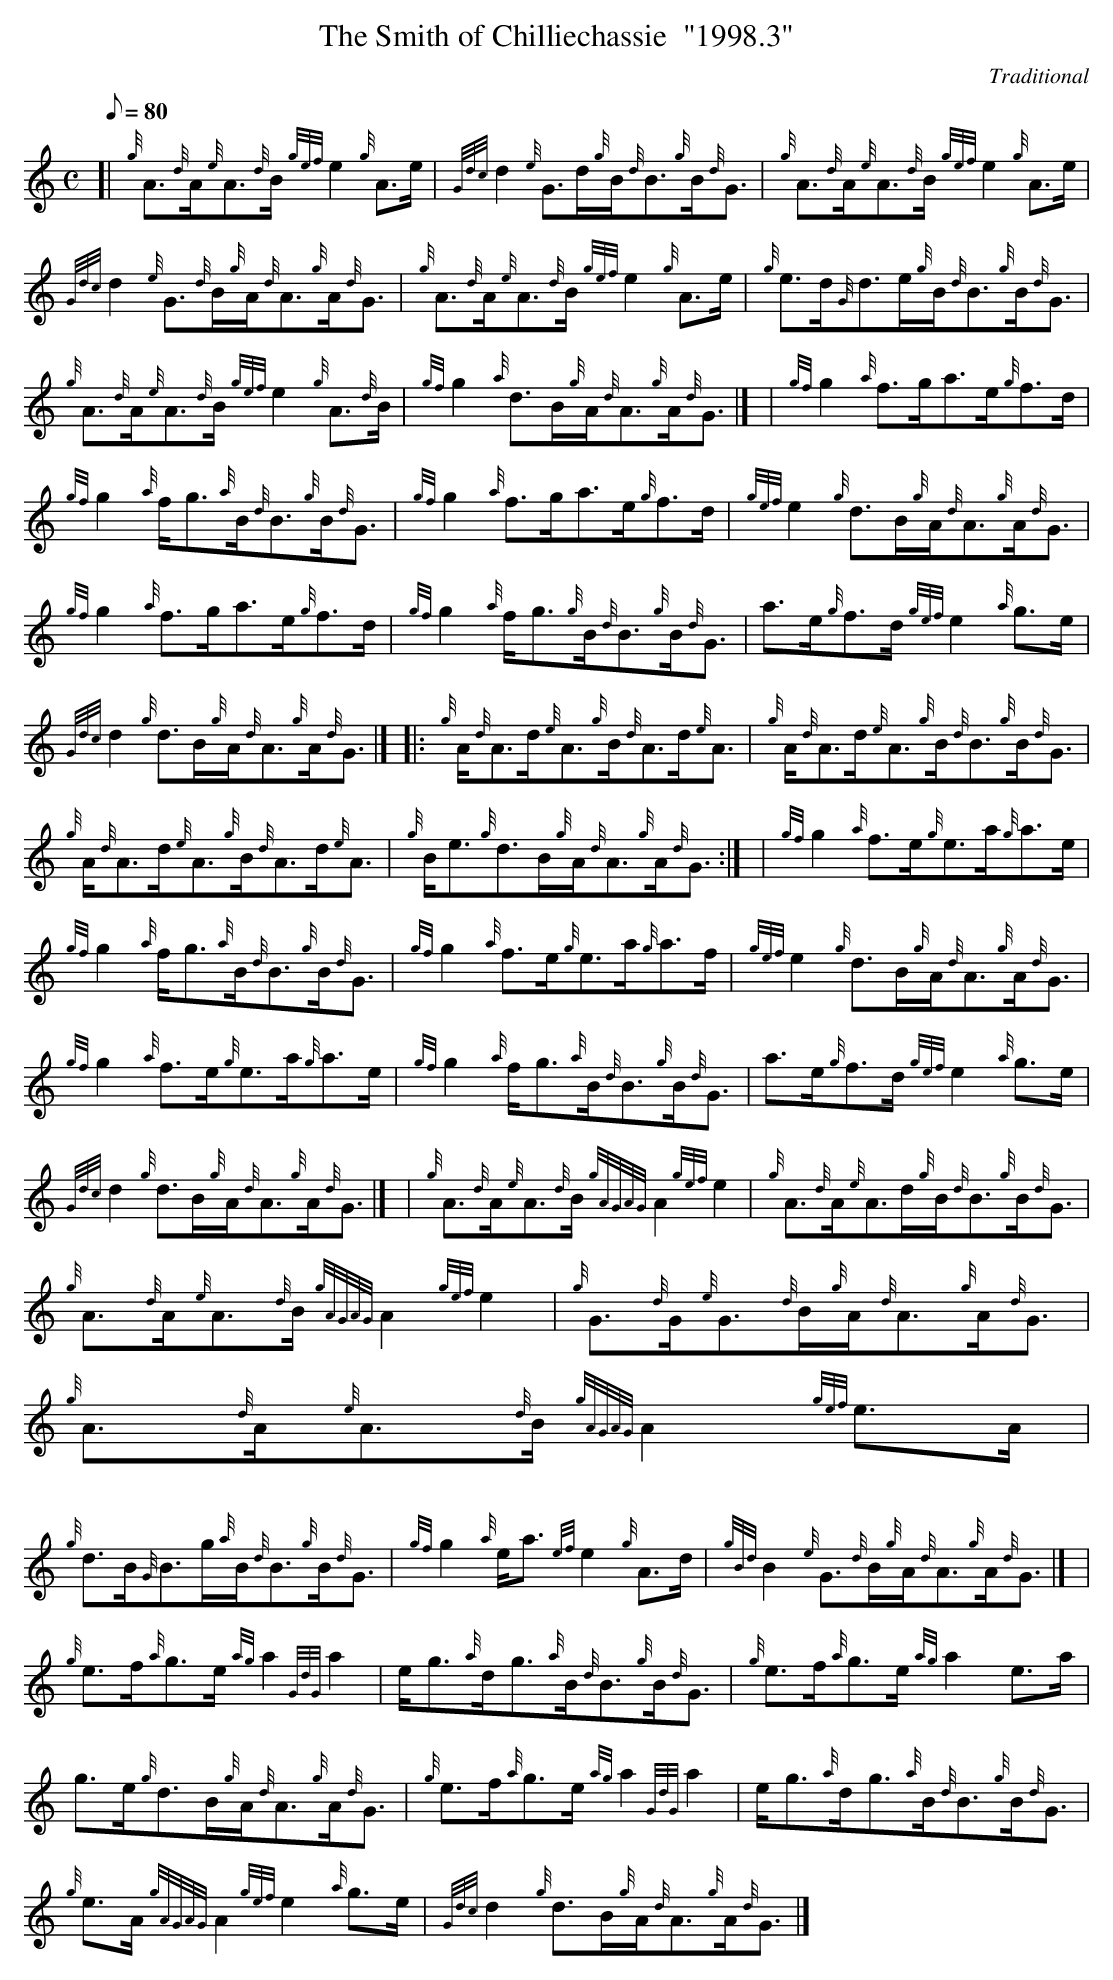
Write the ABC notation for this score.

X:1
T:The Smith of Chilliechassie  "1998.3"
M:C
L:1/8
Q:80
C:Traditional
K:HP
[| {g}A3/2{d}A/2{e}A3/2{d}B/2{gef}e2{g}A3/2e/2 | \
{Gdc}d2{e}G3/2d/2{g}B/2{d}B3/2{g}B/2{d}G3/2 | \
{g}A3/2{d}A/2{e}A3/2{d}B/2{gef}e2{g}A3/2e/2 |
{Gdc}d2{e}G3/2{d}B/2{g}A/2{d}A3/2{g}A/2{d}G3/2 | \
{g}A3/2{d}A/2{e}A3/2{d}B/2{gef}e2{g}A3/2e/2 | \
{g}e3/2d/2{G}d3/2e/2{g}B/2{d}B3/2{g}B/2{d}G3/2 |
{g}A3/2{d}A/2{e}A3/2{d}B/2{gef}e2{g}A3/2{d}B/2 | \
{gf}g2{a}d3/2B/2{g}A/2{d}A3/2{g}A/2{d}G3/2|] [ | \
{gf}g2{a}f3/2g/2a3/2e/2{g}f3/2d/2 |
{gf}g2{a}f/2g3/2{a}B/2{d}B3/2{g}B/2{d}G3/2 | \
{gf}g2{a}f3/2g/2a3/2e/2{g}f3/2d/2 | \
{gef}e2{g}d3/2B/2{g}A/2{d}A3/2{g}A/2{d}G3/2 |
{gf}g2{a}f3/2g/2a3/2e/2{g}f3/2d/2 | \
{gf}g2{a}f/2g3/2{g}B/2{d}B3/2{g}B/2{d}G3/2 | \
a3/2e/2{g}f3/2d/2{gef}e2{a}g3/2e/2 |
{Gdc}d2{g}d3/2B/2{g}A/2{d}A3/2{g}A/2{d}G3/2|]  |: \
{g}A/2{d}A3/2d/2{e}A3/2{g}B/2{d}A3/2d/2{e}A3/2 | \
{g}A/2{d}A3/2d/2{e}A3/2{g}B/2{d}B3/2{g}B/2{d}G3/2 |
{g}A/2{d}A3/2d/2{e}A3/2{g}B/2{d}A3/2d/2{e}A3/2 | \
{g}B/2e3/2{g}d3/2B/2{g}A/2{d}A3/2{g}A/2{d}G3/2:| [ | \
{gf}g2{a}f3/2e/2{g}e3/2a/2{g}a3/2e/2 |
{gf}g2{a}f/2g3/2{a}B/2{d}B3/2{g}B/2{d}G3/2 | \
{gf}g2{a}f3/2e/2{g}e3/2a/2{g}a3/2f/2 | \
{gef}e2{g}d3/2B/2{g}A/2{d}A3/2{g}A/2{d}G3/2 |
{gf}g2{a}f3/2e/2{g}e3/2a/2{g}a3/2e/2 | \
{gf}g2{a}f/2g3/2{a}B/2{d}B3/2{g}B/2{d}G3/2 | \
a3/2e/2{g}f3/2d/2{gef}e2{a}g3/2e/2 |
{Gdc}d2{g}d3/2B/2{g}A/2{d}A3/2{g}A/2{d}G3/2|] [ | \
{g}A3/2{d}A/2{e}A3/2{d}B/2{gAGAG}A2{gef}e2 | \
{g}A3/2{d}A/2{e}A3/2d/2{g}B/2{d}B3/2{g}B/2{d}G3/2 |
{g}A3/2{d}A/2{e}A3/2{d}B/2{gAGAG}A2{gef}e2 | \
{g}G3/2{d}G/2{e}G3/2{d}B/2{g}A/2{d}A3/2{g}A/2{d}G3/2 | \
{g}A3/2{d}A/2{e}A3/2{d}B/2{gAGAG}A2{gef}e3/2A/2 |
{g}d3/2B/2{G}B3/2g/2{a}B/2{d}B3/2{g}B/2{d}G3/2 | \
{gf}g2{a}e/2a3/2{ef}e2{g}A3/2d/2 | \
{gBd}B2{e}G3/2{d}B/2{g}A/2{d}A3/2{g}A/2{d}G3/2|] [ |
{g}e3/2f/2{a}g3/2e/2{ag}a2{GdG}a2 | \
e/2g3/2{a}d/2g3/2{a}B/2{d}B3/2{g}B/2{d}G3/2 | \
{g}e3/2f/2{a}g3/2e/2{ag}a2e3/2a/2 |
g3/2e/2{g}d3/2B/2{g}A/2{d}A3/2{g}A/2{d}G3/2 | \
{g}e3/2f/2{a}g3/2e/2{ag}a2{GdG}a2 | \
e/2g3/2{a}d/2g3/2{a}B/2{d}B3/2{g}B/2{d}G3/2 |
{g}e3/2A/2{gAGAG}A2{gef}e2{a}g3/2e/2 | \
{Gdc}d2{g}d3/2B/2{g}A/2{d}A3/2{g}A/2{d}G3/2|]
